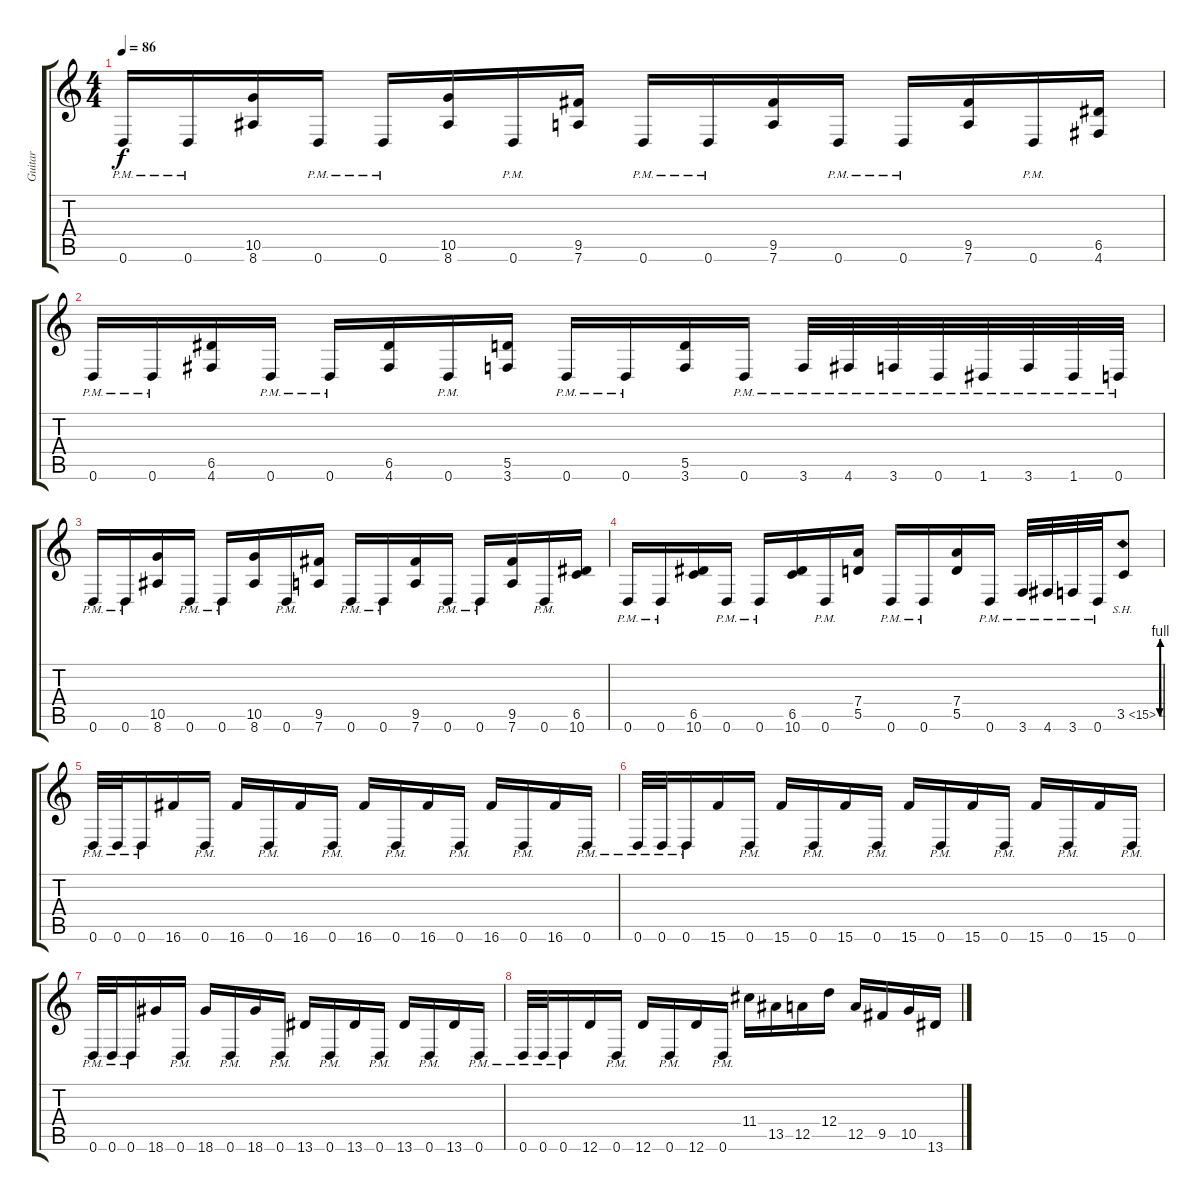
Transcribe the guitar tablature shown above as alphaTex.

\track ("Guitar" "Guitar") {instrument overdrivenguitar}
\staff {score tabs}
\tuning (E4 B3 G3 D3 A2 D2) {hide}
\ts (4 4)
\tempo 86
\clef g2
\ks c
0.6{pm}.16{dy f} 0.6{pm}.16 (10.5 8.6).16 0.6{pm}.16 0.6{pm}.16 (10.5 8.6).16 0.6{pm}.16 (9.5 7.6).16 0.6{pm}.16 0.6{pm}.16 (9.5 7.6).16 0.6{pm}.16 0.6{pm}.16 (9.5 7.6).16 0.6{pm}.16 (6.5 4.6).16 |
0.6{pm}.16 0.6{pm}.16 (6.5 4.6).16 0.6{pm}.16 0.6{pm}.16 (6.5 4.6).16 0.6{pm}.16 (5.5 3.6).16 0.6{pm}.16 0.6{pm}.16 (5.5 3.6).16 0.6{pm}.16 3.6{pm}.32 4.6{pm}.32 3.6{pm}.32 0.6{pm}.32 1.6{pm}.32 3.6{pm}.32 1.6{pm}.32 0.6{pm}.32 |
0.6{pm}.16 0.6{pm}.16 (10.5 8.6).16 0.6{pm}.16 0.6{pm}.16 (10.5 8.6).16 0.6{pm}.16 (9.5 7.6).16 0.6{pm}.16 0.6{pm}.16 (9.5 7.6).16 0.6{pm}.16 0.6{pm}.16 (9.5 7.6).16 0.6{pm}.16 (6.5 10.6).16 |
0.6{pm}.16 0.6{pm}.16 (6.5 10.6).16 0.6{pm}.16 0.6{pm}.16 (6.5 10.6).16 0.6{pm}.16 (7.4 5.5).16 0.6{pm}.16 0.6{pm}.16 (7.4 5.5).16 0.6{pm}.16 3.6{pm}.32 4.6{pm}.32 3.6{pm}.32 0.6{pm}.32 3.5{be (custom 0 0 15 4 30 4 45 0 60 0) sh 12}.8 |
0.6{pm}.32 0.6{pm}.32 0.6{pm}.16 16.6.16 0.6{pm}.16 16.6.16 0.6{pm}.16 16.6.16 0.6{pm}.16 16.6.16 0.6{pm}.16 16.6.16 0.6{pm}.16 16.6.16 0.6{pm}.16 16.6.16 0.6{pm}.16 |
0.6{pm}.32 0.6{pm}.32 0.6{pm}.16 15.6.16 0.6{pm}.16 15.6.16 0.6{pm}.16 15.6.16 0.6{pm}.16 15.6.16 0.6{pm}.16 15.6.16 0.6{pm}.16 15.6.16 0.6{pm}.16 15.6.16 0.6{pm}.16 |
0.6{pm}.32 0.6{pm}.32 0.6{pm}.16 18.6.16 0.6{pm}.16 18.6.16 0.6{pm}.16 18.6.16 0.6{pm}.16 13.6.16 0.6{pm}.16 13.6.16 0.6{pm}.16 13.6.16 0.6{pm}.16 13.6.16 0.6{pm}.16 |
0.6{pm}.32 0.6{pm}.32 0.6{pm}.16 12.6.16 0.6{pm}.16 12.6.16 0.6{pm}.16 12.6.16 0.6{pm}.16 11.4.16 13.5.16 12.5.16 12.4.16 12.5.16 9.5.16 10.5.16 13.6.16
